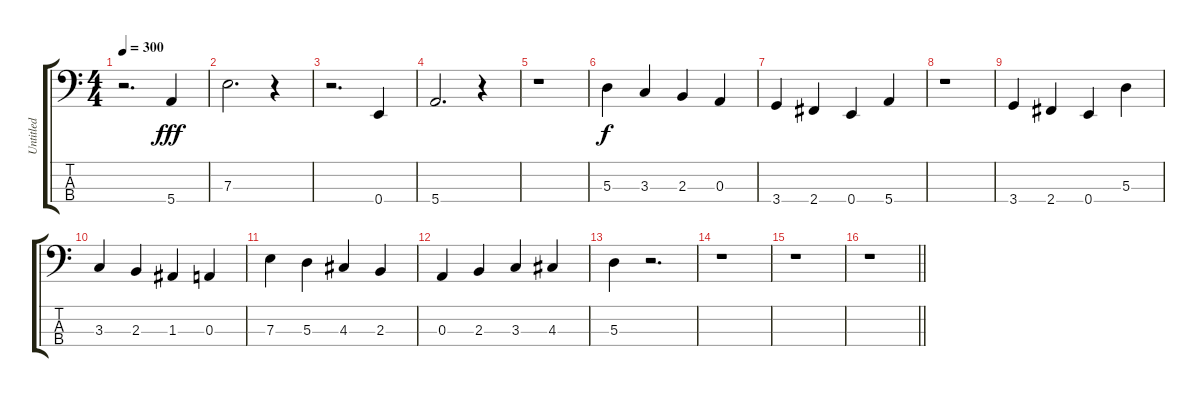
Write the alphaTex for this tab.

\track ("Untitled" "Untitled") {instrument electricbassfinger}
\staff {score tabs}
\tuning (G2 D2 A1 E1) {hide}
\ts (4 4)
\tempo 300
\clef f4
\ks c
r.2{d dy fff} 5.4.4 |
7.3.2{d} r.4 |
r.2{d} 0.4.4 |
5.4.2{d} r.4 |
r.1 |
5.3.4{dy f} 3.3.4 2.3.4 0.3.4 |
3.4.4 2.4.4 0.4.4 5.4.4 |
r.1 |
3.4.4 2.4.4 0.4.4 5.3.4 |
3.3.4 2.3.4 1.3.4 0.3.4 |
7.3.4 5.3.4 4.3.4 2.3.4 |
0.3.4 2.3.4 3.3.4 4.3.4 |
5.3.4 r.2{d} |
r.1 |
r.1 |
\barLineRight lightlight
r.1
